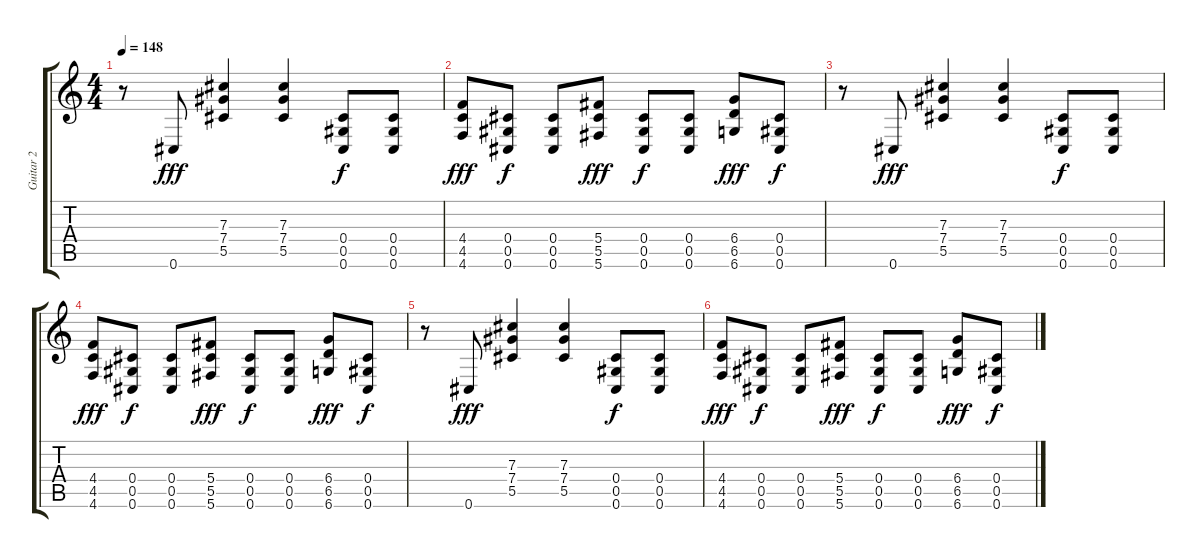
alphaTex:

\track ("Guitar 2" "Guitar 2") {instrument distortionguitar}
\staff {score tabs}
\tuning (Eb4 Bb3 Gb3 Db3 Ab2 Db2) {hide}
\ts (4 4)
\tempo 148
\clef g2
\ks c
r.8{dy f} 0.6.8{dy fff} (7.3 7.4 5.5).4 (7.3 7.4 5.5).4 (0.4 0.5 0.6).8{dy f} (0.4 0.5 0.6).8 |
(4.4 4.5 4.6).8{dy fff} (0.4 0.5 0.6).8{dy f} (0.4 0.5 0.6).8 (5.4 5.5 5.6).8{dy fff} (0.4 0.5 0.6).8{dy f} (0.4 0.5 0.6).8 (6.4 6.5 6.6).8{dy fff} (0.4 0.5 0.6).8{dy f} |
r.8 0.6.8{dy fff} (7.3 7.4 5.5).4 (7.3 7.4 5.5).4 (0.4 0.5 0.6).8{dy f} (0.4 0.5 0.6).8 |
(4.4 4.5 4.6).8{dy fff} (0.4 0.5 0.6).8{dy f} (0.4 0.5 0.6).8 (5.4 5.5 5.6).8{dy fff} (0.4 0.5 0.6).8{dy f} (0.4 0.5 0.6).8 (6.4 6.5 6.6).8{dy fff} (0.4 0.5 0.6).8{dy f} |
r.8 0.6.8{dy fff} (7.3 7.4 5.5).4 (7.3 7.4 5.5).4 (0.4 0.5 0.6).8{dy f} (0.4 0.5 0.6).8 |
(4.4 4.5 4.6).8{dy fff} (0.4 0.5 0.6).8{dy f} (0.4 0.5 0.6).8 (5.4 5.5 5.6).8{dy fff} (0.4 0.5 0.6).8{dy f} (0.4 0.5 0.6).8 (6.4 6.5 6.6).8{dy fff} (0.4 0.5 0.6).8{dy f}
